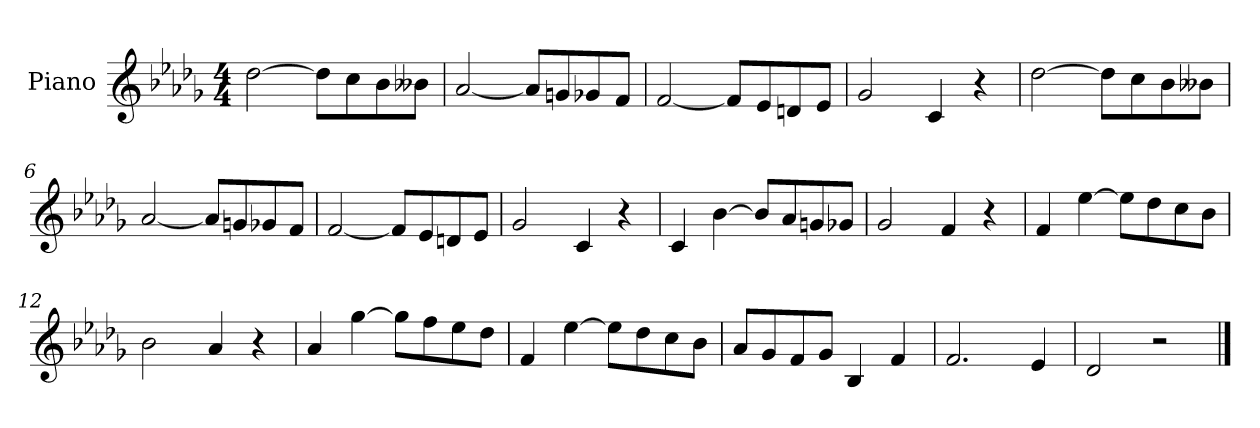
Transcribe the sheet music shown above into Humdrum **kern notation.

**kern
*part1
*staff1
*I"Piano
*I'Pno.
*clefG2
*k[b-e-a-d-g-]
*M4/4
=1
[2dd-\
8dd-\L]
8cc\
8b-\
8b--X\J
=2
[2a-/
8a-/L]
8gn/
8g-X/
8f/J
=3
[2f/
8f/L]
8e-/
8dn/
8e-/J
=4
2g-/
4c/
4r
=5
[2dd-\
8dd-\L]
8cc\
8b-\
8b--X\J
=6
[2a-/
8a-/L]
8gn/
8g-X/
8f/J
=7
[2f/
8f/L]
8e-/
8dn/
8e-/J
!!LO:LB:g=z
=8
2g-/
4c/
4r
=9
4c/
[4b-\
8b-/L]
8a-/
8gn/
8g-X/J
=10
2g-/
4f/
4r
=11
4f/
[4ee-\
8ee-\L]
8dd-\
8cc\
8b-\J
=12
2b-\
4a-/
4r
=13
4a-/
[4gg-\
8gg-\L]
8ff\
8ee-\
8dd-\J
=14
4f/
[4ee-\
8ee-\L]
8dd-\
8cc\
8b-\J
=15
8a-/L
8g-/
8f/
8g-/J
4B-/
4f/
!!LO:LB:g=z
=16
2.f/
4e-/
=17
2d-/
2r
==
*-
